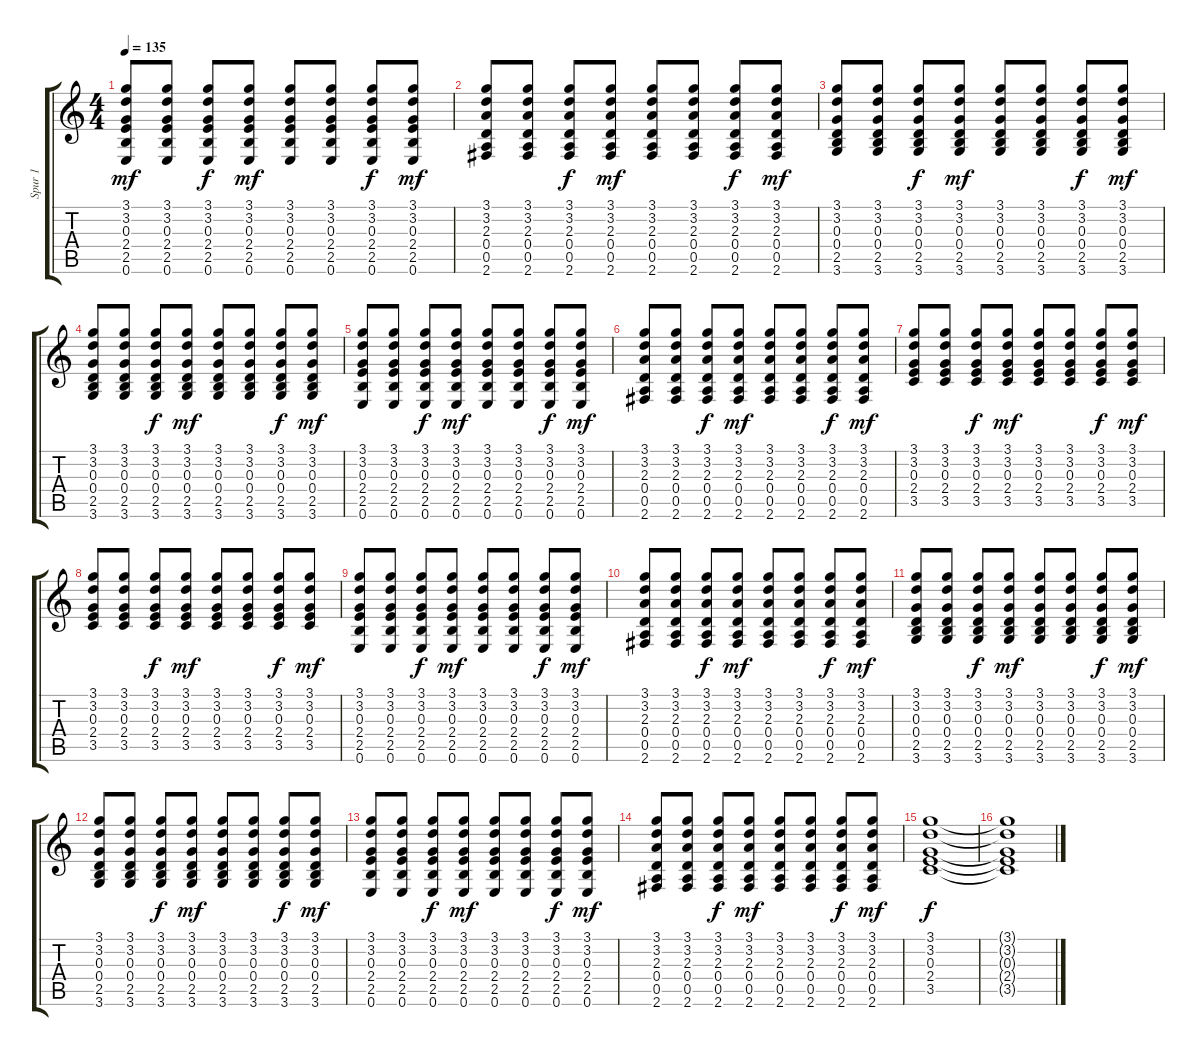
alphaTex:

\track ("Spur 1" "Spur 1") {instrument acousticguitarsteel}
\staff {score tabs}
\tuning (E4 B3 G3 D3 A2 E2) {hide}
\ts (4 4)
\section ("" "")
\tempo 135
\clef g2
\ks c
(3.1 3.2 0.3 2.4 2.5 0.6).8{dy mf} (3.1 3.2 0.3 2.4 2.5 0.6).8 (3.1 3.2 0.3 2.4 2.5 0.6).8{dy f} (3.1 3.2 0.3 2.4 2.5 0.6).8{dy mf} (3.1 3.2 0.3 2.4 2.5 0.6).8 (3.1 3.2 0.3 2.4 2.5 0.6).8 (3.1 3.2 0.3 2.4 2.5 0.6).8{dy f} (3.1 3.2 0.3 2.4 2.5 0.6).8{dy mf} |
(3.1 3.2 2.3 0.4 0.5 2.6).8 (3.1 3.2 2.3 0.4 0.5 2.6).8 (3.1 3.2 2.3 0.4 0.5 2.6).8{dy f} (3.1 3.2 2.3 0.4 0.5 2.6).8{dy mf} (3.1 3.2 2.3 0.4 0.5 2.6).8 (3.1 3.2 2.3 0.4 0.5 2.6).8 (3.1 3.2 2.3 0.4 0.5 2.6).8{dy f} (3.1 3.2 2.3 0.4 0.5 2.6).8{dy mf} |
(3.1 3.2 0.3 0.4 2.5 3.6).8 (3.1 3.2 0.3 0.4 2.5 3.6).8 (3.1 3.2 0.3 0.4 2.5 3.6).8{dy f} (3.1 3.2 0.3 0.4 2.5 3.6).8{dy mf} (3.1 3.2 0.3 0.4 2.5 3.6).8 (3.1 3.2 0.3 0.4 2.5 3.6).8 (3.1 3.2 0.3 0.4 2.5 3.6).8{dy f} (3.1 3.2 0.3 0.4 2.5 3.6).8{dy mf} |
(3.1 3.2 0.3 0.4 2.5 3.6).8 (3.1 3.2 0.3 0.4 2.5 3.6).8 (3.1 3.2 0.3 0.4 2.5 3.6).8{dy f} (3.1 3.2 0.3 0.4 2.5 3.6).8{dy mf} (3.1 3.2 0.3 0.4 2.5 3.6).8 (3.1 3.2 0.3 0.4 2.5 3.6).8 (3.1 3.2 0.3 0.4 2.5 3.6).8{dy f} (3.1 3.2 0.3 0.4 2.5 3.6).8{dy mf} |
(3.1 3.2 0.3 2.4 2.5 0.6).8 (3.1 3.2 0.3 2.4 2.5 0.6).8 (3.1 3.2 0.3 2.4 2.5 0.6).8{dy f} (3.1 3.2 0.3 2.4 2.5 0.6).8{dy mf} (3.1 3.2 0.3 2.4 2.5 0.6).8 (3.1 3.2 0.3 2.4 2.5 0.6).8 (3.1 3.2 0.3 2.4 2.5 0.6).8{dy f} (3.1 3.2 0.3 2.4 2.5 0.6).8{dy mf} |
(3.1 3.2 2.3 0.4 0.5 2.6).8 (3.1 3.2 2.3 0.4 0.5 2.6).8 (3.1 3.2 2.3 0.4 0.5 2.6).8{dy f} (3.1 3.2 2.3 0.4 0.5 2.6).8{dy mf} (3.1 3.2 2.3 0.4 0.5 2.6).8 (3.1 3.2 2.3 0.4 0.5 2.6).8 (3.1 3.2 2.3 0.4 0.5 2.6).8{dy f} (3.1 3.2 2.3 0.4 0.5 2.6).8{dy mf} |
(3.1 3.2 0.3 2.4 3.5).8 (3.1 3.2 0.3 2.4 3.5).8 (3.1 3.2 0.3 2.4 3.5).8{dy f} (3.1 3.2 0.3 2.4 3.5).8{dy mf} (3.1 3.2 0.3 2.4 3.5).8 (3.1 3.2 0.3 2.4 3.5).8 (3.1 3.2 0.3 2.4 3.5).8{dy f} (3.1 3.2 0.3 2.4 3.5).8{dy mf} |
(3.1 3.2 0.3 2.4 3.5).8 (3.1 3.2 0.3 2.4 3.5).8 (3.1 3.2 0.3 2.4 3.5).8{dy f} (3.1 3.2 0.3 2.4 3.5).8{dy mf} (3.1 3.2 0.3 2.4 3.5).8 (3.1 3.2 0.3 2.4 3.5).8 (3.1 3.2 0.3 2.4 3.5).8{dy f} (3.1 3.2 0.3 2.4 3.5).8{dy mf} |
(3.1 3.2 0.3 2.4 2.5 0.6).8 (3.1 3.2 0.3 2.4 2.5 0.6).8 (3.1 3.2 0.3 2.4 2.5 0.6).8{dy f} (3.1 3.2 0.3 2.4 2.5 0.6).8{dy mf} (3.1 3.2 0.3 2.4 2.5 0.6).8 (3.1 3.2 0.3 2.4 2.5 0.6).8 (3.1 3.2 0.3 2.4 2.5 0.6).8{dy f} (3.1 3.2 0.3 2.4 2.5 0.6).8{dy mf} |
(3.1 3.2 2.3 0.4 0.5 2.6).8 (3.1 3.2 2.3 0.4 0.5 2.6).8 (3.1 3.2 2.3 0.4 0.5 2.6).8{dy f} (3.1 3.2 2.3 0.4 0.5 2.6).8{dy mf} (3.1 3.2 2.3 0.4 0.5 2.6).8 (3.1 3.2 2.3 0.4 0.5 2.6).8 (3.1 3.2 2.3 0.4 0.5 2.6).8{dy f} (3.1 3.2 2.3 0.4 0.5 2.6).8{dy mf} |
(3.1 3.2 0.3 0.4 2.5 3.6).8 (3.1 3.2 0.3 0.4 2.5 3.6).8 (3.1 3.2 0.3 0.4 2.5 3.6).8{dy f} (3.1 3.2 0.3 0.4 2.5 3.6).8{dy mf} (3.1 3.2 0.3 0.4 2.5 3.6).8 (3.1 3.2 0.3 0.4 2.5 3.6).8 (3.1 3.2 0.3 0.4 2.5 3.6).8{dy f} (3.1 3.2 0.3 0.4 2.5 3.6).8{dy mf} |
(3.1 3.2 0.3 0.4 2.5 3.6).8 (3.1 3.2 0.3 0.4 2.5 3.6).8 (3.1 3.2 0.3 0.4 2.5 3.6).8{dy f} (3.1 3.2 0.3 0.4 2.5 3.6).8{dy mf} (3.1 3.2 0.3 0.4 2.5 3.6).8 (3.1 3.2 0.3 0.4 2.5 3.6).8 (3.1 3.2 0.3 0.4 2.5 3.6).8{dy f} (3.1 3.2 0.3 0.4 2.5 3.6).8{dy mf} |
(3.1 3.2 0.3 2.4 2.5 0.6).8 (3.1 3.2 0.3 2.4 2.5 0.6).8 (3.1 3.2 0.3 2.4 2.5 0.6).8{dy f} (3.1 3.2 0.3 2.4 2.5 0.6).8{dy mf} (3.1 3.2 0.3 2.4 2.5 0.6).8 (3.1 3.2 0.3 2.4 2.5 0.6).8 (3.1 3.2 0.3 2.4 2.5 0.6).8{dy f} (3.1 3.2 0.3 2.4 2.5 0.6).8{dy mf} |
(3.1 3.2 2.3 0.4 0.5 2.6).8 (3.1 3.2 2.3 0.4 0.5 2.6).8 (3.1 3.2 2.3 0.4 0.5 2.6).8{dy f} (3.1 3.2 2.3 0.4 0.5 2.6).8{dy mf} (3.1 3.2 2.3 0.4 0.5 2.6).8 (3.1 3.2 2.3 0.4 0.5 2.6).8 (3.1 3.2 2.3 0.4 0.5 2.6).8{dy f} (3.1 3.2 2.3 0.4 0.5 2.6).8{dy mf} |
(3.1 3.2 0.3 2.4 3.5).1{dy f} |
(3.1{t} 3.2{t} 0.3{t} 2.4{t} 3.5{t}).1
